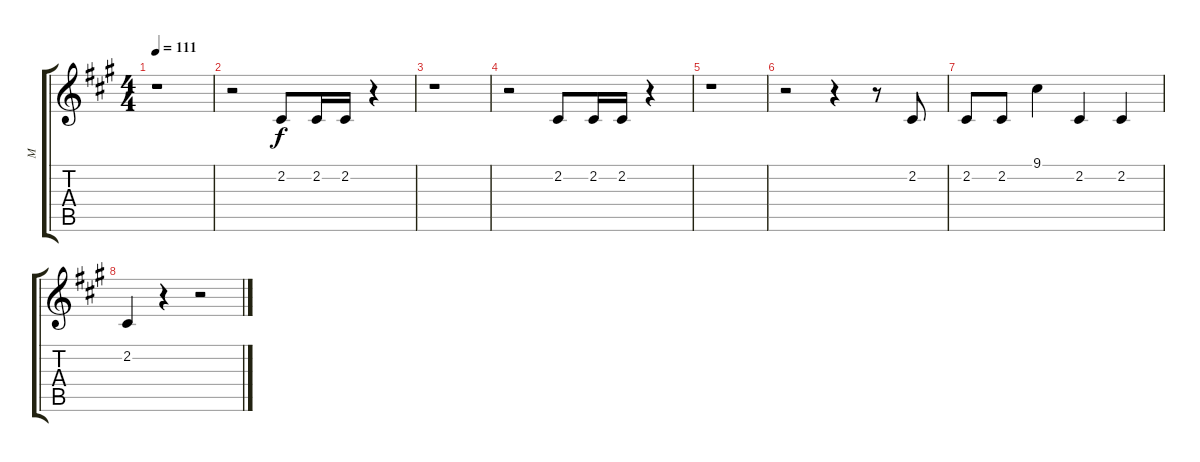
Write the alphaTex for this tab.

\track ("M" "M") {instrument acousticgrandpiano}
\staff {score tabs}
\tuning (E4 B3 G3 D3 A2 E2) {hide}
\ts (4 4)
\tempo 111
\clef g2
\ks a
r.1{dy f} |
r.2 2.2.8 2.2.16 2.2.16 r.4 |
r.1 |
r.2 2.2.8 2.2.16 2.2.16 r.4 |
r.1 |
r.2 r.4 r.8 2.2.8 |
2.2.8 2.2.8 9.1.4 2.2.4 2.2.4 |
2.2.4 r.4 r.2
